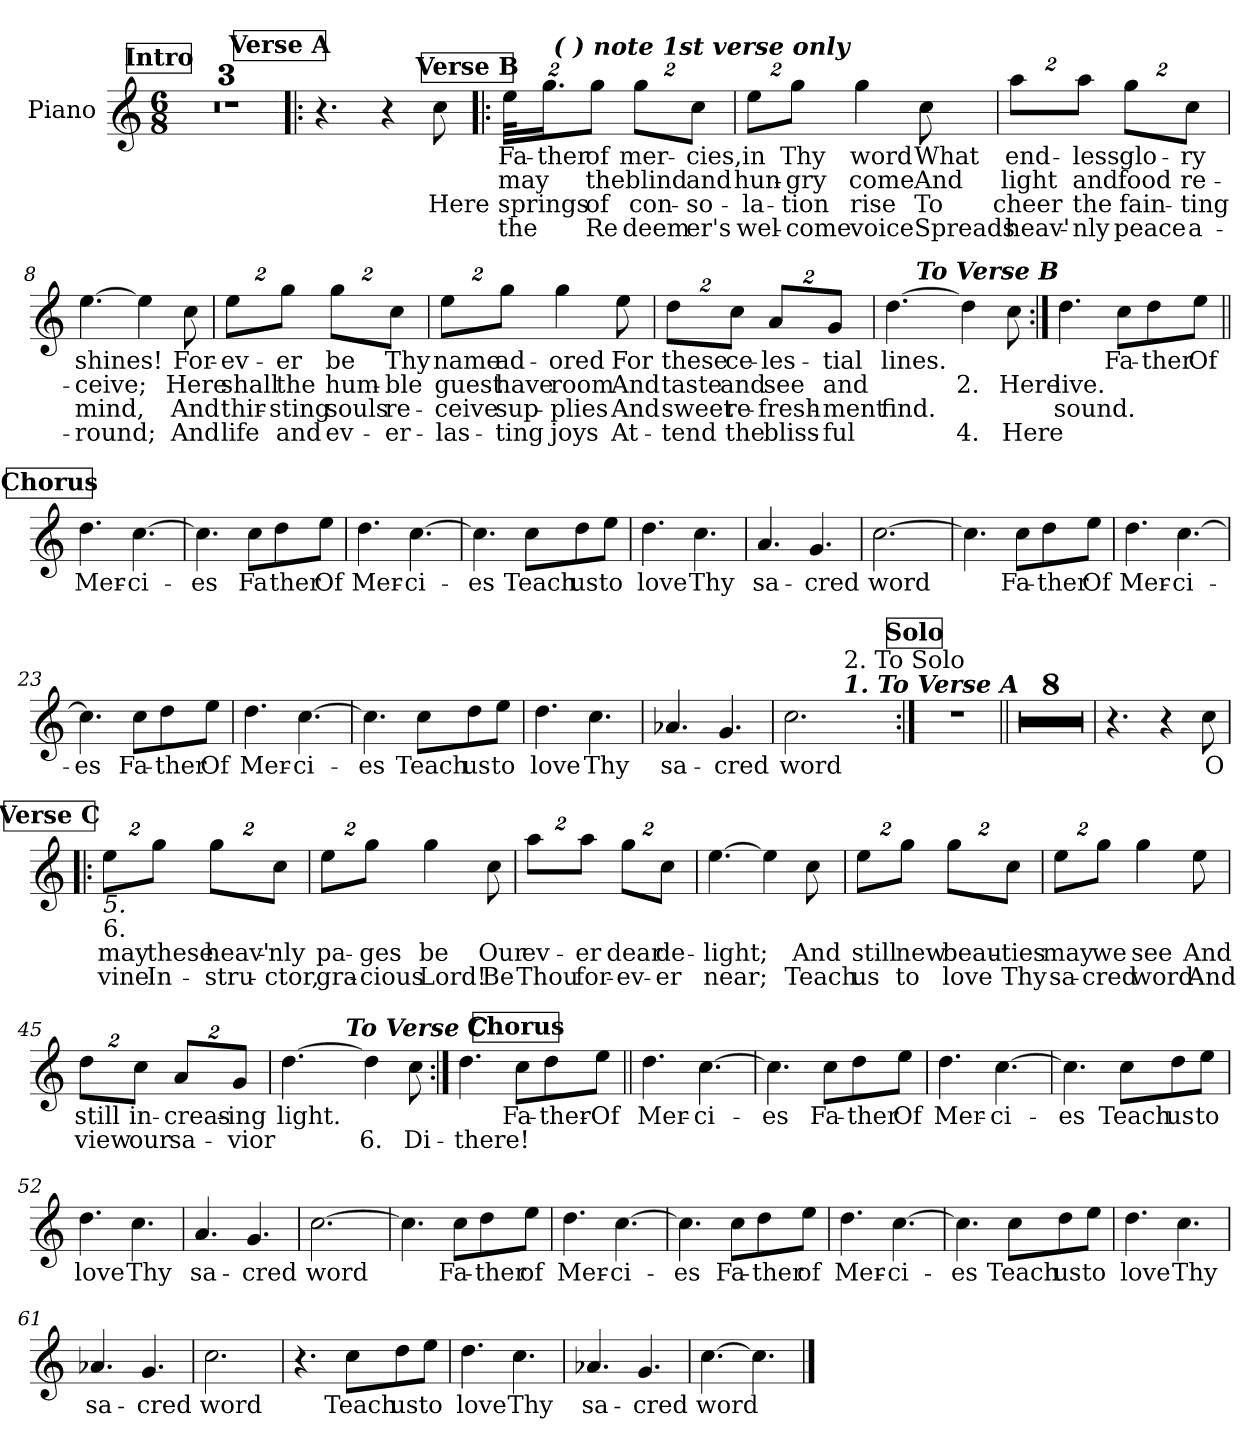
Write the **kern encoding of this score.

**kern	**text	**text	**text	**text
*part1	*part1	*part1	*part1	*part1
*staff1	*staff1	*staff1	*staff1	*staff1
*I"Piano	*	*	*	*
*I'Pno.	*	*	*	*
*clefG2	*	*	*	*
*k[]	*	*	*	*
*M6/8	*	*	*	*
*MM66	*	*	*	*
!!LO:REH:place=s1:a:B:cj:fs=14:t=Intro
=1	=1	=1	=1	=1
2.r	.	.	.	.
=2	=2	=2	=2	=2
2.r	.	.	.	.
=3	=3	=3	=3	=3
2.r	.	.	.	.
!!LO:REH:place=s1:a:B:cj:fs=14:t=Verse A
=4!|:	=4!|:	=4!|:	=4!|:	=4!|:
4.r	.	.	.	.
!	!	!	!LO:LY:b	!
4r	.	.	3.	.
!	!	!	!LO:LY:b	!
8cc\	.	.	Here	.
!!LO:LB:g=z
!!LO:REH:place=s1:a:B:cj:fs=14:t=Verse B
=5!|:	=5!|:	=5!|:	=5!|:	=5!|:
*Xbrackettup	*	*	*	*
!LO:TX:b:i:t=1.	!	!	!	!
!LO:TX:b:t=2.	!	!	!	!
!LO:TX:b:t=3.	!	!	!	!
!LO:TX:b:t=4.	!	!	!	!
!	!LO:LY:b	!LO:LY:b	!LO:LY:b	!LO:LY:b
*^	*	*	*	*
64%3ee\KLL	16ryy	-Fa-	may	springs	the
!	!	!LO:LY:b	!	!	!
32%3.gg\J	.	-ther	.	.	.
!	!LO:TX:a:Bi:t=( ) note 1st verse only	!	!	!	!
.	2ryy	.	.	.	.
!	!	!LO:LY:b	!LO:LY:b	!LO:LY:b	!LO:LY:b
16%3gg\J	.	of	the	of	Re
!	!	!LO:LY:b	!LO:LY:b	!LO:LY:b	!LO:LY:b
16%3gg\L	.	mer-	blind	con-	deem
!	!	!LO:LY:b	!LO:LY:b	!LO:LY:b	!LO:LY:b
16%3cc\J	8.ryy	-cies,	and	-so-	er's
=6	=6	=6	=6	=6	=6
!	!	!LO:LY:b	!LO:LY:b	!LO:LY:b	!LO:LY:b
*v	*v	*	*	*	*
16%3ee\L	in	hun-	-la-	wel-
!	!LO:LY:b	!LO:LY:b	!LO:LY:b	!LO:LY:b
16%3gg\J	Thy	-gry	-tion	-come
!	!LO:LY:b	!LO:LY:b	!LO:LY:b	!LO:LY:b
4gg\	word	come	rise	voice
!	!LO:LY:b	!LO:LY:b	!LO:LY:b	!LO:LY:b
8cc\	What	And	To	Spreads
=7	=7	=7	=7	=7
!	!LO:LY:b	!LO:LY:b	!LO:LY:b	!LO:LY:b
16%3aa\L	end-	light	cheer	heav'-
!	!LO:LY:b	!LO:LY:b	!LO:LY:b	!LO:LY:b
16%3aa\J	-less	and	the	-nly
!	!LO:LY:b	!LO:LY:b	!LO:LY:b	!LO:LY:b
16%3gg\L	glo-	food	fain-	peace
!	!LO:LY:b	!LO:LY:b	!LO:LY:b	!LO:LY:b
16%3cc\J	-ry	re-	-ting	a-
=8	=8	=8	=8	=8
!	!LO:LY:b	!LO:LY:b	!LO:LY:b	!LO:LY:b
[4.ee\	shines!	-ceive;	mind,	-round;
4ee\]	.	.	.	.
!	!LO:LY:b	!LO:LY:b	!LO:LY:b	!LO:LY:b
8cc\	For-	Here	And	And
!!LO:LB:g=z
=9	=9	=9	=9	=9
!	!LO:LY:b	!LO:LY:b	!LO:LY:b	!LO:LY:b
16%3ee\L	-ev-	shall	thir-	life
!	!LO:LY:b	!LO:LY:b	!LO:LY:b	!LO:LY:b
16%3gg\J	-er	the	-sting	and
!	!LO:LY:b	!LO:LY:b	!LO:LY:b	!LO:LY:b
16%3gg\L	be	hum-	souls	ev-
!	!LO:LY:b	!LO:LY:b	!LO:LY:b	!LO:LY:b
16%3cc\J	Thy	-ble	re-	-er-
=10	=10	=10	=10	=10
!	!LO:LY:b	!LO:LY:b	!LO:LY:b	!LO:LY:b
16%3ee\L	name	guest	-ceive	-las-
!	!LO:LY:b	!LO:LY:b	!LO:LY:b	!LO:LY:b
16%3gg\J	ad-	have	sup-	-ting
!	!LO:LY:b	!LO:LY:b	!LO:LY:b	!LO:LY:b
4gg\	-ored	room	-plies	joys
!	!LO:LY:b	!LO:LY:b	!LO:LY:b	!LO:LY:b
8ee\	For	And	And	At-
=11	=11	=11	=11	=11
!	!LO:LY:b	!LO:LY:b	!LO:LY:b	!LO:LY:b
16%3dd\L	these	taste	sweet	-tend
!	!LO:LY:b	!LO:LY:b	!LO:LY:b	!LO:LY:b
16%3cc\J	ce-	and	re-	the
!	!LO:LY:b	!LO:LY:b	!LO:LY:b	!LO:LY:b
16%3a/L	-les-	see	-fresh-	bliss-
!	!LO:LY:b	!LO:LY:b	!LO:LY:b	!LO:LY:b
16%3g/J	-tial	and	-ment	-ful
=12	=12	=12	=12	=12
!	!LO:LY:b	!	!LO:LY:b	!
*^	*	*	*	*
[4.dd\	8ryy	lines.	.	find.	.
!	!LO:TX:a:Bi:t=To Verse B	!	!	!	!
.	2ryy	.	.	.	.
!	!	!	!LO:LY:b	!	!LO:LY:b
4dd\]	.	.	2.	.	4.
!	!	!	!LO:LY:b	!	!LO:LY:b
8cc\	8ryy	.	Here	.	Here
!!LO:LB:g=z	!!
=13:|!	=13:|!	=13:|!	=13:|!	=13:|!	=13:|!
!	!	!	!LO:LY:b	!LO:LY:b	!
*v	*v	*	*	*	*
4.dd\	.	live.	sound.	.
!	!LO:LY:b	!	!	!
8cc\L	Fa-	.	.	.
!	!LO:LY:b	!	!	!
8dd\	-ther	.	.	.
!	!LO:LY:b	!	!	!
8ee\J	Of	.	.	.
!!LO:REH:place=s1:a:B:cj:fs=14:t=Chorus
=14||	=14||	=14||	=14||	=14||
!	!LO:LY:b	!	!	!
4.dd\	Mer-	.	.	.
!	!LO:LY:b	!	!	!
[4.cc\	-ci-	.	.	.
=15	=15	=15	=15	=15
!	!LO:LY:b	!	!	!
4.cc\]	-es	.	.	.
!	!LO:LY:b	!	!	!
8cc\L	Fa	.	.	.
!	!LO:LY:b	!	!	!
8dd\	ther	.	.	.
!	!LO:LY:b	!	!	!
8ee\J	Of	.	.	.
=16	=16	=16	=16	=16
!	!LO:LY:b	!	!	!
4.dd\	Mer-	.	.	.
!	!LO:LY:b	!	!	!
[4.cc\	-ci-	.	.	.
=17	=17	=17	=17	=17
!	!LO:LY:b	!	!	!
4.cc\]	-es	.	.	.
!	!LO:LY:b	!	!	!
8cc\L	Teach	.	.	.
!	!LO:LY:b	!	!	!
8dd\	us	.	.	.
!	!LO:LY:b	!	!	!
8ee\J	to	.	.	.
!!LO:LB:g=z
=18	=18	=18	=18	=18
!	!LO:LY:b	!	!	!
4.dd\	love	.	.	.
!	!LO:LY:b	!	!	!
4.cc\	Thy	.	.	.
=19	=19	=19	=19	=19
!	!LO:LY:b	!	!	!
4.a/	sa-	.	.	.
!	!LO:LY:b	!	!	!
4.g/	-cred	.	.	.
=20	=20	=20	=20	=20
!	!LO:LY:b	!	!	!
[2.cc\	word	.	.	.
=21	=21	=21	=21	=21
4.cc\]	.	.	.	.
!	!LO:LY:b	!	!	!
8cc\L	Fa-	.	.	.
!	!LO:LY:b	!	!	!
8dd\	-ther	.	.	.
!	!LO:LY:b	!	!	!
8ee\J	Of	.	.	.
!!LO:LB:g=z
=22	=22	=22	=22	=22
!	!LO:LY:b	!	!	!
4.dd\	Mer-	.	.	.
!	!LO:LY:b	!	!	!
[4.cc\	-ci-	.	.	.
=23	=23	=23	=23	=23
!	!LO:LY:b	!	!	!
4.cc\]	-es	.	.	.
!	!LO:LY:b	!	!	!
8cc\L	Fa-	.	.	.
!	!LO:LY:b	!	!	!
8dd\	-ther	.	.	.
!	!LO:LY:b	!	!	!
8ee\J	Of	.	.	.
=24	=24	=24	=24	=24
!	!LO:LY:b	!	!	!
4.dd\	Mer-	.	.	.
!	!LO:LY:b	!	!	!
[4.cc\	-ci-	.	.	.
=25	=25	=25	=25	=25
!	!LO:LY:b	!	!	!
4.cc\]	-es	.	.	.
!	!LO:LY:b	!	!	!
8cc\L	Teach	.	.	.
!	!LO:LY:b	!	!	!
8dd\	us	.	.	.
!	!LO:LY:b	!	!	!
8ee\J	to	.	.	.
!!LO:LB:g=z
=26	=26	=26	=26	=26
!	!LO:LY:b	!	!	!
4.dd\	love	.	.	.
!	!LO:LY:b	!	!	!
4.cc\	Thy	.	.	.
=27	=27	=27	=27	=27
!	!LO:LY:b	!	!	!
4.a-X/	sa-	.	.	.
!	!LO:LY:b	!	!	!
4.g/	-cred	.	.	.
=28	=28	=28	=28	=28
!	!LO:LY:b	!	!	!
*^	*	*	*	*
2.cc\	4..ryy	word	.	.	.
!	!LO:TX:a:Bi:t=1. To Verse A	!	!	!	!
!	!LO:TX:a:t=2. To Solo	!	!	!	!
.	4ryy	.	.	.	.
.	16ryy	.	.	.	.
*v	*v	*	*	*	*
!!LO:PB:g=z
!!LO:REH:place=s1:a:B:cj:fs=14:t=Solo
=29:|!	=29:|!	=29:|!	=29:|!	=29:|!
2.r	.	.	.	.
=30||	=30||	=30||	=30||	=30||
2.r	.	.	.	.
=31	=31	=31	=31	=31
2.r	.	.	.	.
=32	=32	=32	=32	=32
2.r	.	.	.	.
=33	=33	=33	=33	=33
2.r	.	.	.	.
=34	=34	=34	=34	=34
2.r	.	.	.	.
=35	=35	=35	=35	=35
2.r	.	.	.	.
=36	=36	=36	=36	=36
2.r	.	.	.	.
=37	=37	=37	=37	=37
2.r	.	.	.	.
=38	=38	=38	=38	=38
4.r	.	.	.	.
!	!LO:LY:b	!	!	!
4r	5.	.	.	.
!	!LO:LY:b	!	!	!
8cc\	O	.	.	.
!!LO:LB:g=z
!!LO:REH:place=s1:a:B:cj:fs=14:t=Verse C
=39!|:	=39!|:	=39!|:	=39!|:	=39!|:
!LO:TX:b:i:t=5.	!	!	!	!
!LO:TX:b:t=6.	!	!	!	!
!	!LO:LY:b	!LO:LY:b	!	!
16%3ee\L	may	vine	.	.
!	!LO:LY:b	!LO:LY:b	!	!
16%3gg\J	these	In-	.	.
!	!LO:LY:b	!LO:LY:b	!	!
16%3gg\L	heav'-	-stru-	.	.
!	!LO:LY:b	!LO:LY:b	!	!
16%3cc\J	-nly	-ctor,	.	.
=40	=40	=40	=40	=40
!	!LO:LY:b	!LO:LY:b	!	!
16%3ee\L	pa-	gra-	.	.
!	!LO:LY:b	!LO:LY:b	!	!
16%3gg\J	-ges	-cious	.	.
!	!LO:LY:b	!LO:LY:b	!	!
4gg\	be	Lord!	.	.
!	!LO:LY:b	!LO:LY:b	!	!
8cc\	Our	Be	.	.
=41	=41	=41	=41	=41
!	!LO:LY:b	!LO:LY:b	!	!
16%3aa\L	ev-	Thou	.	.
!	!LO:LY:b	!LO:LY:b	!	!
16%3aa\J	-er	for-	.	.
!	!LO:LY:b	!LO:LY:b	!	!
16%3gg\L	dear	-ev-	.	.
!	!LO:LY:b	!LO:LY:b	!	!
16%3cc\J	de-	-er	.	.
=42	=42	=42	=42	=42
!	!LO:LY:b	!LO:LY:b	!	!
[4.ee\	-light;	near;	.	.
4ee\]	.	.	.	.
!	!LO:LY:b	!LO:LY:b	!	!
8cc\	And	Teach	.	.
!!LO:LB:g=z
=43	=43	=43	=43	=43
!	!LO:LY:b	!LO:LY:b	!	!
16%3ee\L	still	us	.	.
!	!LO:LY:b	!LO:LY:b	!	!
16%3gg\J	new	to	.	.
!	!LO:LY:b	!LO:LY:b	!	!
16%3gg\L	beau-	love	.	.
!	!LO:LY:b	!LO:LY:b	!	!
16%3cc\J	-ties	Thy	.	.
=44	=44	=44	=44	=44
!	!LO:LY:b	!LO:LY:b	!	!
16%3ee\L	may	sa-	.	.
!	!LO:LY:b	!LO:LY:b	!	!
16%3gg\J	we	-cred	.	.
!	!LO:LY:b	!LO:LY:b	!	!
4gg\	see	word	.	.
!	!LO:LY:b	!LO:LY:b	!	!
8ee\	And	And	.	.
=45	=45	=45	=45	=45
!	!LO:LY:b	!LO:LY:b	!	!
16%3dd\L	still	view	.	.
!	!LO:LY:b	!LO:LY:b	!	!
16%3cc\J	in-	our	.	.
!	!LO:LY:b	!LO:LY:b	!	!
16%3a/L	-creas-	sa-	.	.
!	!LO:LY:b	!LO:LY:b	!	!
16%3g/J	-ing	-vior	.	.
=46	=46	=46	=46	=46
!	!LO:LY:b	!	!	!
*^	*	*	*	*
[4.dd\	4ryy	light.	.	.	.
.	16ryy	.	.	.	.
!	!LO:TX:a:Bi:t=To Verse C	!	!	!	!
.	4..ryy	.	.	.	.
!	!	!	!LO:LY:b	!	!
4dd\]	.	.	6.	.	.
!	!	!	!LO:LY:b	!	!
8cc\	.	.	Di-	.	.
!!LO:LB:g=z	!!
!!LO:REH:place=s1:a:B:cj:fs=14:t=Chorus:qo=1.5	!!
=47:|!	=47:|!	=47:|!	=47:|!	=47:|!	=47:|!
!	!	!	!LO:LY:b	!	!
*v	*v	*	*	*	*
4.dd\	.	there!	.	.
!	!LO:LY:b	!	!	!
8cc\L	Fa-	.	.	.
!	!LO:LY:b	!	!	!
8dd\	-ther-	.	.	.
!	!LO:LY:b	!	!	!
8ee\J	-Of	.	.	.
=48||	=48||	=48||	=48||	=48||
!	!LO:LY:b	!	!	!
4.dd\	Mer-	.	.	.
!	!LO:LY:b	!	!	!
[4.cc\	-ci-	.	.	.
=49	=49	=49	=49	=49
!	!LO:LY:b	!	!	!
4.cc\]	-es	.	.	.
!	!LO:LY:b	!	!	!
8cc\L	Fa-	.	.	.
!	!LO:LY:b	!	!	!
8dd\	-ther	.	.	.
!	!LO:LY:b	!	!	!
8ee\J	Of	.	.	.
=50	=50	=50	=50	=50
!	!LO:LY:b	!	!	!
4.dd\	Mer-	.	.	.
!	!LO:LY:b	!	!	!
[4.cc\	-ci-	.	.	.
=51	=51	=51	=51	=51
!	!LO:LY:b	!	!	!
4.cc\]	-es	.	.	.
!	!LO:LY:b	!	!	!
8cc\L	Teach	.	.	.
!	!LO:LY:b	!	!	!
8dd\	us	.	.	.
!	!LO:LY:b	!	!	!
8ee\J	to	.	.	.
!!LO:LB:g=z
=52	=52	=52	=52	=52
!	!LO:LY:b	!	!	!
4.dd\	love	.	.	.
!	!LO:LY:b	!	!	!
4.cc\	Thy	.	.	.
=53	=53	=53	=53	=53
!	!LO:LY:b	!	!	!
4.a/	sa-	.	.	.
!	!LO:LY:b	!	!	!
4.g/	-cred	.	.	.
=54	=54	=54	=54	=54
!	!LO:LY:b	!	!	!
[2.cc\	word	.	.	.
=55	=55	=55	=55	=55
4.cc\]	.	.	.	.
!	!LO:LY:b	!	!	!
8cc\L	Fa-	.	.	.
!	!LO:LY:b	!	!	!
8dd\	-ther	.	.	.
!	!LO:LY:b	!	!	!
8ee\J	of	.	.	.
!!LO:LB:g=z
=56	=56	=56	=56	=56
!	!LO:LY:b	!	!	!
4.dd\	Mer-	.	.	.
!	!LO:LY:b	!	!	!
[4.cc\	-ci-	.	.	.
=57	=57	=57	=57	=57
!	!LO:LY:b	!	!	!
4.cc\]	-es	.	.	.
!	!LO:LY:b	!	!	!
8cc\L	Fa-	.	.	.
!	!LO:LY:b	!	!	!
8dd\	-ther	.	.	.
!	!LO:LY:b	!	!	!
8ee\J	of	.	.	.
=58	=58	=58	=58	=58
!	!LO:LY:b	!	!	!
4.dd\	Mer-	.	.	.
!	!LO:LY:b	!	!	!
[4.cc\	-ci-	.	.	.
=59	=59	=59	=59	=59
!	!LO:LY:b	!	!	!
4.cc\]	-es	.	.	.
!	!LO:LY:b	!	!	!
8cc\L	Teach	.	.	.
!	!LO:LY:b	!	!	!
8dd\	us	.	.	.
!	!LO:LY:b	!	!	!
8ee\J	to	.	.	.
!!LO:LB:g=z
=60	=60	=60	=60	=60
!	!LO:LY:b	!	!	!
4.dd\	love	.	.	.
!	!LO:LY:b	!	!	!
4.cc\	Thy	.	.	.
=61	=61	=61	=61	=61
!	!LO:LY:b	!	!	!
4.a-X/	sa-	.	.	.
!	!LO:LY:b	!	!	!
4.g/	-cred	.	.	.
=62	=62	=62	=62	=62
!	!LO:LY:b	!	!	!
2.cc\	word	.	.	.
=63	=63	=63	=63	=63
4.r	.	.	.	.
!	!LO:LY:b	!	!	!
8cc\L	Teach	.	.	.
!	!LO:LY:b	!	!	!
8dd\	us	.	.	.
!	!LO:LY:b	!	!	!
8ee\J	to	.	.	.
!!LO:LB:g=z
=64	=64	=64	=64	=64
!	!LO:LY:b	!	!	!
4.dd\	love	.	.	.
!	!LO:LY:b	!	!	!
4.cc\	Thy	.	.	.
=65	=65	=65	=65	=65
!	!LO:LY:b	!	!	!
4.a-X/	sa-	.	.	.
!	!LO:LY:b	!	!	!
4.g/	-cred	.	.	.
=66	=66	=66	=66	=66
!	!LO:LY:b	!	!	!
[4.cc\	word	.	.	.
4.cc\]	.	.	.	.
==	==	==	==	==
*-	*-	*-	*-	*-
